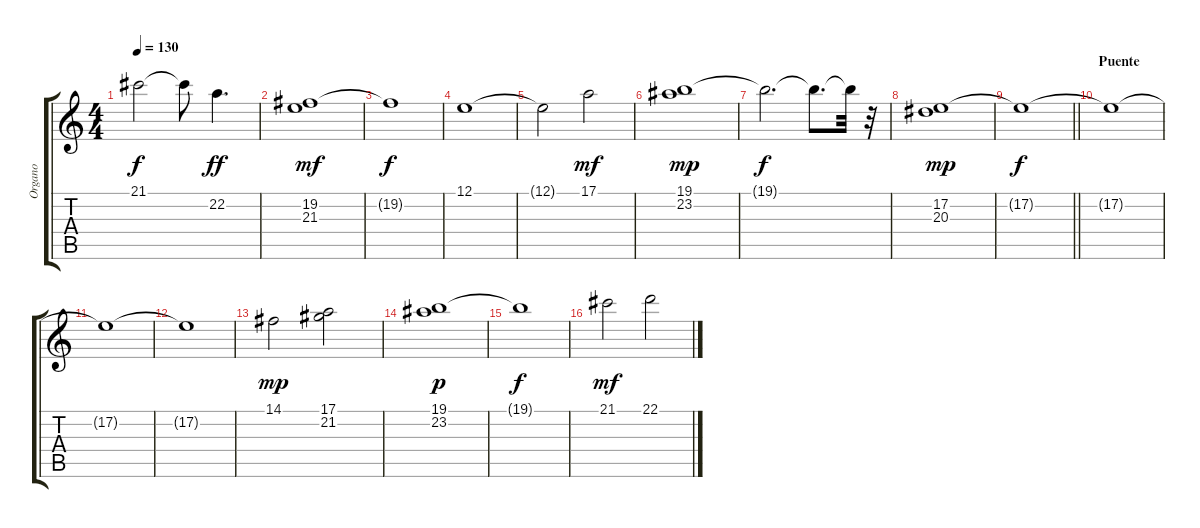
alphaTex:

\track ("Organo" "Organo") {instrument rockorgan}
\staff {score tabs}
\tuning (E4 B3 G3 D3 A2 E2) {hide}
\ts (4 4)
\tempo 130
\clef g2
\ks c
21.1.2{dy f} 21.1{t}.8 22.2.4{d dy ff} |
(19.2 21.3).1{dy mf} |
19.2{t}.1{dy f} |
12.1.1 |
12.1{t}.2 17.1.2{dy mf} |
(19.1 23.2).1{dy mp} |
19.1{t}.2{d dy f} 19.1{t}.8{d} 19.1{t}.32 r.32 |
(17.2 20.3).1{dy mp} |
\barLineRight lightlight
17.2{t}.1{dy f} |
\section ("" "Puente")
17.2{t}.1 |
17.2{t}.1 |
17.2{t}.1 |
14.1.2{dy mp} (17.1 21.2).2 |
(19.1 23.2).1{dy p} |
19.1{t}.1{dy f} |
21.1.2{dy mf} 22.1.2
